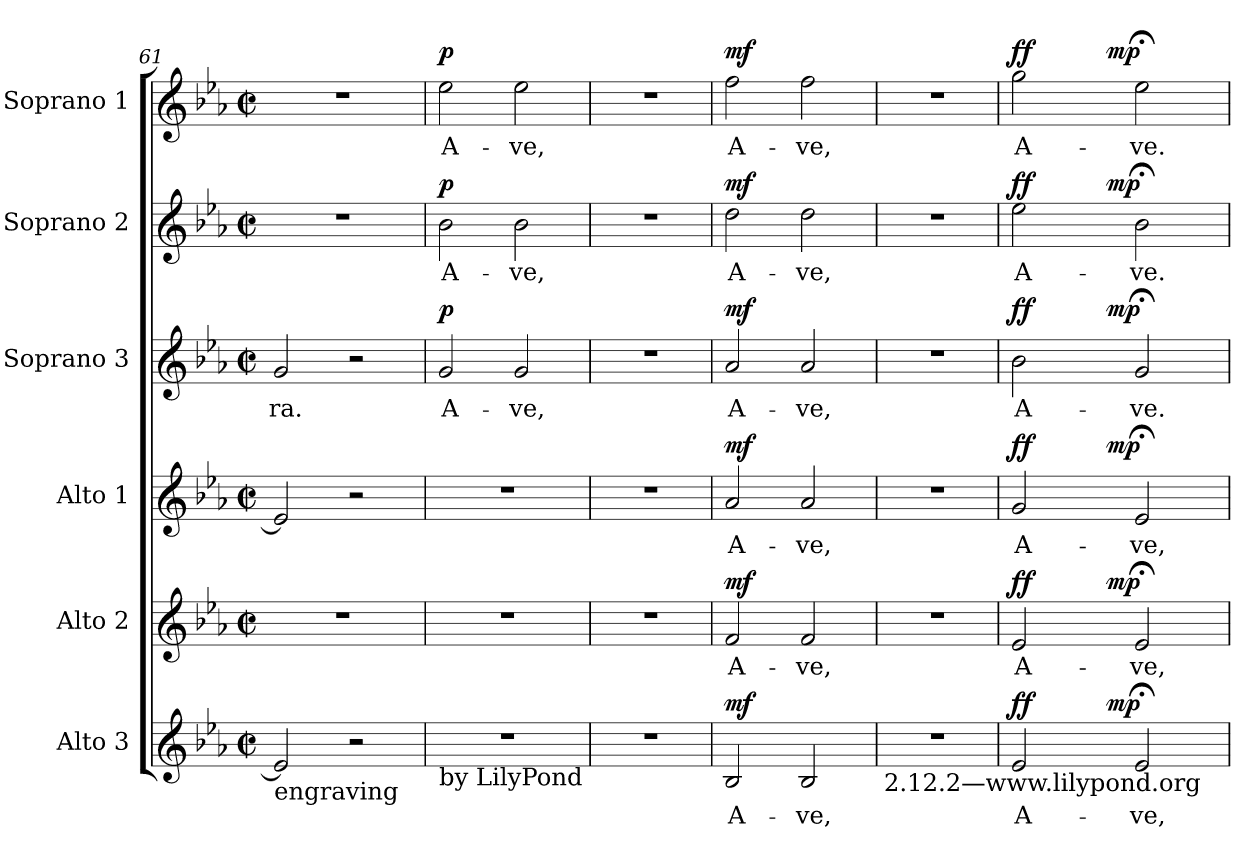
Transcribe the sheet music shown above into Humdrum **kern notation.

**kern	**text	**dynam	**kern	**text	**dynam	**kern	**text	**dynam	**kern	**text	**dynam	**kern	**text	**dynam	**kern	**text	**dynam
*part6	*part6	*part6	*part5	*part5	*part5	*part4	*part4	*part4	*part3	*part3	*part3	*part2	*part2	*part2	*part1	*part1	*part1
*staff6	*staff6	*staff6	*staff5	*staff5	*staff5	*staff4	*staff4	*staff4	*staff3	*staff3	*staff3	*staff2	*staff2	*staff2	*staff1	*staff1	*staff1
*I"Alto 3	*	*	*I"Alto 2	*	*	*I"Alto 1	*	*	*I"Soprano 3	*	*	*I"Soprano 2	*	*	*I"Soprano 1	*	*
*I'A3	*	*	*I'A2	*	*	*I'A1	*	*	*I'S3	*	*	*I'S2	*	*	*I'S1	*	*
*clefG2	*	*	*clefG2	*	*	*clefG2	*	*	*clefG2	*	*	*clefG2	*	*	*clefG2	*	*
*k[b-e-a-]	*	*	*k[b-e-a-]	*	*	*k[b-e-a-]	*	*	*k[b-e-a-]	*	*	*k[b-e-a-]	*	*	*k[b-e-a-]	*	*
*E-:	*	*	*E-:	*	*	*E-:	*	*	*E-:	*	*	*E-:	*	*	*E-:	*	*
*M2/2	*	*	*M2/2	*	*	*M2/2	*	*	*M2/2	*	*	*M2/2	*	*	*M2/2	*	*
*met(c|)	*	*	*met(c|)	*	*	*met(c|)	*	*	*met(c|)	*	*	*met(c|)	*	*	*met(c|)	*	*
=61	=61	=61	=61	=61	=61	=61	=61	=61	=61	=61	=61	=61	=61	=61	=61	=61	=61
!LO:TX:b:t=engraving	!	!	!	!	!	!	!	!	!	!	!	!	!	!	!	!	!
!	!LO:LY:b:cj	!	!	!	!	!	!LO:LY:b:cj	!	!	!LO:LY:b:cj	!	!	!	!	!	!	!
2e-/]	.	.	1r	.	.	2e-/]	.	.	2g/	-ra.	.	1r	.	.	1r	.	.
2r	.	.	.	.	.	2r	.	.	2r	.	.	.	.	.	.	.	.
=62	=62	=62	=62	=62	=62	=62	=62	=62	=62	=62	=62	=62	=62	=62	=62	=62	=62
!LO:TX:b:t=by LilyPond	!	!	!	!	!	!	!	!	!	!	!	!	!	!	!	!	!
!	!	!	!	!	!	!	!	!	!	!LO:LY:b:cj	!LO:DY:a	!	!LO:LY:b:cj	!LO:DY:a	!	!LO:LY:b:cj	!LO:DY:a
1r	.	.	1r	.	.	1r	.	.	2g/	A-	p	2b-\	A-	p	2ee-\	A-	p
!	!	!	!	!	!	!	!	!	!	!LO:LY:b:cj	!	!	!LO:LY:b:cj	!	!	!LO:LY:b:cj	!
.	.	.	.	.	.	.	.	.	2g/	-ve,	.	2b-\	-ve,	.	2ee-\	-ve,	.
=63	=63	=63	=63	=63	=63	=63	=63	=63	=63	=63	=63	=63	=63	=63	=63	=63	=63
1r	.	.	1r	.	.	1r	.	.	1r	.	.	1r	.	.	1r	.	.
=64	=64	=64	=64	=64	=64	=64	=64	=64	=64	=64	=64	=64	=64	=64	=64	=64	=64
!	!LO:LY:b:cj	!LO:DY:a	!	!LO:LY:b:cj	!LO:DY:a	!	!LO:LY:b:cj	!LO:DY:a	!	!LO:LY:b:cj	!LO:DY:a	!	!LO:LY:b:cj	!LO:DY:a	!	!LO:LY:b:cj	!LO:DY:a
2B-/	A-	mf	2f/	A-	mf	2a-/	A-	mf	2a-/	A-	mf	2dd\	A-	mf	2ff\	A-	mf
!	!LO:LY:b:cj	!	!	!LO:LY:b:cj	!	!	!LO:LY:b:cj	!	!	!LO:LY:b:cj	!	!	!LO:LY:b:cj	!	!	!LO:LY:b:cj	!
2B-/	-ve,	.	2f/	-ve,	.	2a-/	-ve,	.	2a-/	-ve,	.	2dd\	-ve,	.	2ff\	-ve,	.
=65	=65	=65	=65	=65	=65	=65	=65	=65	=65	=65	=65	=65	=65	=65	=65	=65	=65
!LO:TX:b:t=2.12.2—www.lilypond.org	!	!	!	!	!	!	!	!	!	!	!	!	!	!	!	!	!
1r	.	.	1r	.	.	1r	.	.	1r	.	.	1r	.	.	1r	.	.
=66	=66	=66	=66	=66	=66	=66	=66	=66	=66	=66	=66	=66	=66	=66	=66	=66	=66
!	!LO:LY:b:cj	!LO:DY:a	!	!LO:LY:b:cj	!LO:DY:a	!	!LO:LY:b:cj	!LO:DY:a	!	!LO:LY:b:cj	!LO:DY:a	!	!LO:LY:b:cj	!LO:DY:a	!	!LO:LY:b:cj	!LO:DY:a
*^	*	*	*^	*	*	*^	*	*	*^	*	*	*^	*	*	*^	*	*
2e-/	4ryy	A-	ff	2e-/	4ryy	A-	ff	2g/	4ryy	A-	ff	2b-\	4ryy	A-	ff	2ee-\	4ryy	A-	ff	2gg\	4ryy	A-	ff
.	8ryy	.	.	.	8ryy	.	.	.	8ryy	.	.	.	8ryy	.	.	.	8ryy	.	.	.	8ryy	.	.
.	32ryy	.	.	.	32ryy	.	.	.	32ryy	.	.	.	32ryy	.	.	.	32ryy	.	.	.	32ryy	.	.
!	!	!	!LO:DY:a	!	!	!	!LO:DY:a	!	!	!	!LO:DY:a	!	!	!	!LO:DY:a	!	!	!	!LO:DY:a	!	!	!	!LO:DY:a
.	2ryy	.	mp	.	2ryy	.	mp	.	2ryy	.	mp	.	2ryy	.	mp	.	2ryy	.	mp	.	2ryy	.	mp
!	!	!LO:LY:b:cj	!	!	!	!LO:LY:b:cj	!	!	!	!LO:LY:b:cj	!	!	!	!LO:LY:b:cj	!	!	!	!LO:LY:b:cj	!	!	!	!LO:LY:b:cj	!
2e-;</	.	-ve,	.	2e-;</	.	-ve,	.	2e-;</	.	-ve,	.	2g;</	.	-ve.	.	2b-;<\	.	-ve.	.	2ee-;<\	.	-ve.	.
.	16.ryy	.	.	.	16.ryy	.	.	.	16.ryy	.	.	.	16.ryy	.	.	.	16.ryy	.	.	.	16.ryy	.	.
*v	*v	*	*	*	*	*	*	*v	*v	*	*	*v	*v	*	*	*v	*v	*	*	*v	*v	*	*
*	*	*	*v	*v	*	*	*	*	*	*	*	*	*	*	*	*	*	*
=	=	=	=	=	=	=	=	=	=	=	=	=	=	=	=	=	=
*-	*-	*-	*-	*-	*-	*-	*-	*-	*-	*-	*-	*-	*-	*-	*-	*-	*-
